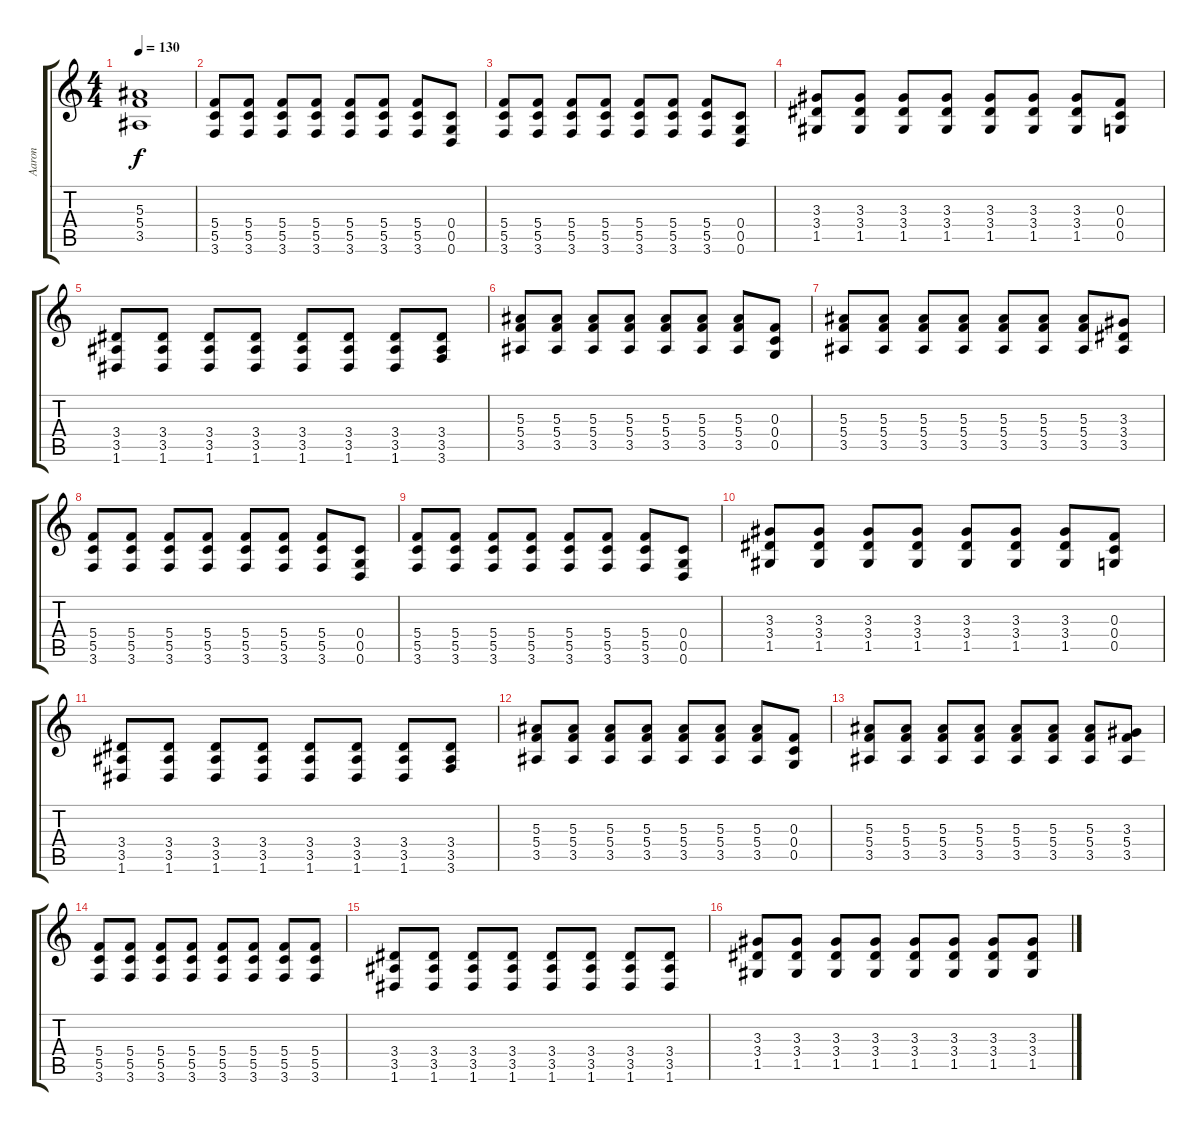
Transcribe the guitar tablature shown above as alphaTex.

\track ("Aaron" "Aaron") {instrument distortionguitar}
\staff {score tabs}
\tuning (D4 A3 F3 C3 G2 D2) {hide}
\ts (4 4)
\tempo 130
\clef g2
\ks c
(5.3{t} 5.4{t} 3.5{t}).1{dy f} |
(5.4 5.5 3.6).8 (5.4 5.5 3.6).8 (5.4 5.5 3.6).8 (5.4 5.5 3.6).8 (5.4 5.5 3.6).8 (5.4 5.5 3.6).8 (5.4 5.5 3.6).8 (0.4 0.5 0.6).8 |
(5.4 5.5 3.6).8 (5.4 5.5 3.6).8 (5.4 5.5 3.6).8 (5.4 5.5 3.6).8 (5.4 5.5 3.6).8 (5.4 5.5 3.6).8 (5.4 5.5 3.6).8 (0.4 0.5 0.6).8 |
(3.3 3.4 1.5).8 (3.3 3.4 1.5).8 (3.3 3.4 1.5).8 (3.3 3.4 1.5).8 (3.3 3.4 1.5).8 (3.3 3.4 1.5).8 (3.3 3.4 1.5).8 (0.3 0.4 0.5).8 |
(3.4 3.5 1.6).8 (3.4 3.5 1.6).8 (3.4 3.5 1.6).8 (3.4 3.5 1.6).8 (3.4 3.5 1.6).8 (3.4 3.5 1.6).8 (3.4 3.5 1.6).8 (3.4 3.5 3.6).8 |
(5.3 5.4 3.5).8 (5.3 5.4 3.5).8 (5.3 5.4 3.5).8 (5.3 5.4 3.5).8 (5.3 5.4 3.5).8 (5.3 5.4 3.5).8 (5.3 5.4 3.5).8 (0.3 0.4 0.5).8 |
(5.3 5.4 3.5).8 (5.3 5.4 3.5).8 (5.3 5.4 3.5).8 (5.3 5.4 3.5).8 (5.3 5.4 3.5).8 (5.3 5.4 3.5).8 (5.3 5.4 3.5).8 (3.3 3.4 3.5).8 |
(5.4 5.5 3.6).8 (5.4 5.5 3.6).8 (5.4 5.5 3.6).8 (5.4 5.5 3.6).8 (5.4 5.5 3.6).8 (5.4 5.5 3.6).8 (5.4 5.5 3.6).8 (0.4 0.5 0.6).8 |
(5.4 5.5 3.6).8 (5.4 5.5 3.6).8 (5.4 5.5 3.6).8 (5.4 5.5 3.6).8 (5.4 5.5 3.6).8 (5.4 5.5 3.6).8 (5.4 5.5 3.6).8 (0.4 0.5 0.6).8 |
(3.3 3.4 1.5).8 (3.3 3.4 1.5).8 (3.3 3.4 1.5).8 (3.3 3.4 1.5).8 (3.3 3.4 1.5).8 (3.3 3.4 1.5).8 (3.3 3.4 1.5).8 (0.3 0.4 0.5).8 |
(3.4 3.5 1.6).8 (3.4 3.5 1.6).8 (3.4 3.5 1.6).8 (3.4 3.5 1.6).8 (3.4 3.5 1.6).8 (3.4 3.5 1.6).8 (3.4 3.5 1.6).8 (3.4 3.5 3.6).8 |
(5.3 5.4 3.5).8 (5.3 5.4 3.5).8 (5.3 5.4 3.5).8 (5.3 5.4 3.5).8 (5.3 5.4 3.5).8 (5.3 5.4 3.5).8 (5.3 5.4 3.5).8 (0.3 0.4 0.5).8 |
(5.3 5.4 3.5).8 (5.3 5.4 3.5).8 (5.3 5.4 3.5).8 (5.3 5.4 3.5).8 (5.3 5.4 3.5).8 (5.3 5.4 3.5).8 (5.3 5.4 3.5).8 (3.3 5.4 3.5).8 |
(5.4 5.5 3.6).8 (5.4 5.5 3.6).8 (5.4 5.5 3.6).8 (5.4 5.5 3.6).8 (5.4 5.5 3.6).8 (5.4 5.5 3.6).8 (5.4 5.5 3.6).8 (5.4 5.5 3.6).8 |
(3.4 3.5 1.6).8 (3.4 3.5 1.6).8 (3.4 3.5 1.6).8 (3.4 3.5 1.6).8 (3.4 3.5 1.6).8 (3.4 3.5 1.6).8 (3.4 3.5 1.6).8 (3.4 3.5 1.6).8 |
(3.3 3.4 1.5).8 (3.3 3.4 1.5).8 (3.3 3.4 1.5).8 (3.3 3.4 1.5).8 (3.3 3.4 1.5).8 (3.3 3.4 1.5).8 (3.3 3.4 1.5).8 (3.3 3.4 1.5).8
